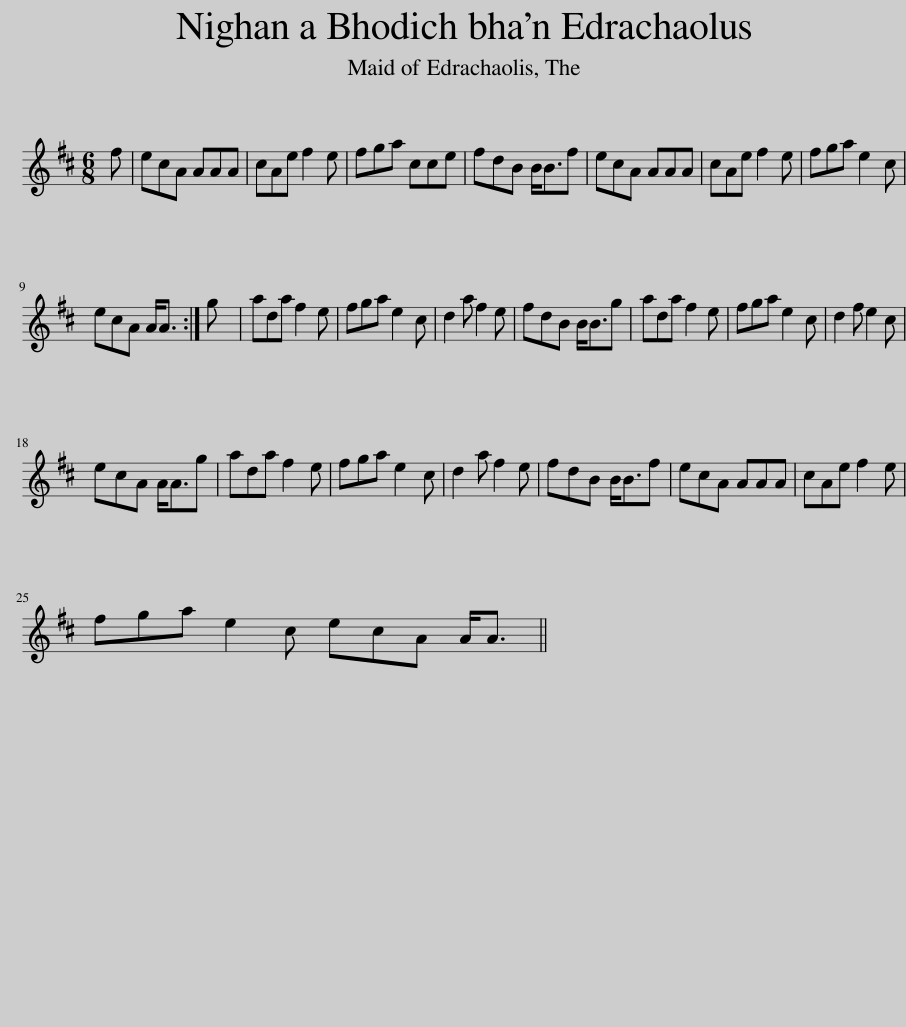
X:1
L:1/8
M:6/8
I:linebreak $
K:D
V:1 treble
V:1
 f | ecA AAA | cAe f2 e | fga cce | fdB B<Bf | %5
 ecA AAA | cAe f2 e | fga e2 c |$ ecA A<A :| g | %10
 ada f2 e | fga e2 c | d2 a f2 e | fdB B<Bg | ada f2 e | %15
 fga e2 c | d2 f e2 c |$ ecA A<Ag | ada f2 e | fga e2 c | %20
 d2 a f2 e | fdB B<Bf | ecA AAA | cAe f2 e |$ fga e2 c ecA A<A || %25
